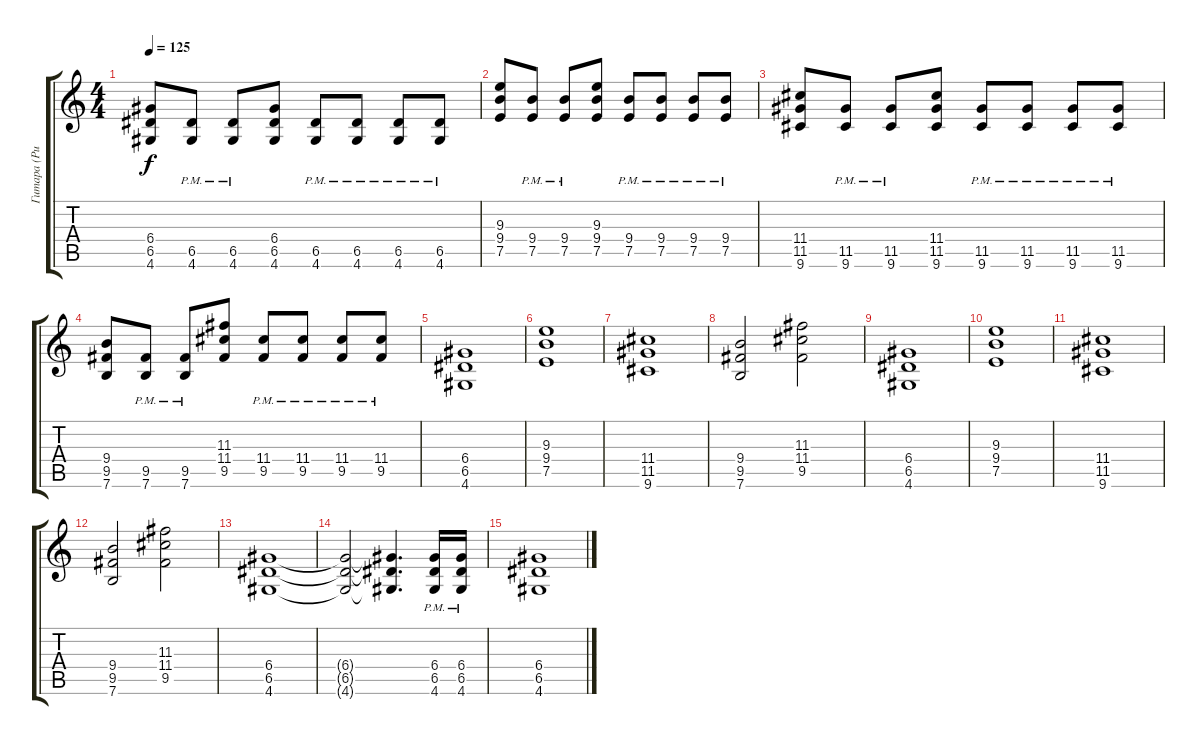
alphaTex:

\track ("Гитара (Ритм)" "Гитара (Ри") {instrument distortionguitar}
\staff {score tabs}
\tuning (E4 B3 G3 D3 A2 E2) {hide}
\ts (4 4)
\tempo 125
\clef g2
\ks c
(6.4 6.5 4.6).8{dy f} (6.5{pm} 4.6{pm}).8 (6.5{pm} 4.6{pm}).8 (6.4 6.5 4.6).8 (6.5{pm} 4.6{pm}).8 (6.5{pm} 4.6{pm}).8 (6.5{pm} 4.6{pm}).8 (6.5{pm} 4.6{pm}).8 |
(9.3 9.4 7.5).8 (9.4{pm} 7.5{pm}).8 (9.4{pm} 7.5{pm}).8 (9.3 9.4 7.5).8 (9.4{pm} 7.5{pm}).8 (9.4{pm} 7.5{pm}).8 (9.4{pm} 7.5{pm}).8 (9.4{pm} 7.5{pm}).8 |
(11.4 11.5 9.6).8 (11.5{pm} 9.6{pm}).8 (11.5{pm} 9.6{pm}).8 (11.4 11.5 9.6).8 (11.5{pm} 9.6{pm}).8 (11.5{pm} 9.6{pm}).8 (11.5{pm} 9.6{pm}).8 (11.5{pm} 9.6{pm}).8 |
(9.4 9.5 7.6).8 (9.5{pm} 7.6{pm}).8 (9.5{pm} 7.6{pm}).8 (11.3 11.4 9.5).8 (11.4{pm} 9.5{pm}).8 (11.4{pm} 9.5{pm}).8 (11.4{pm} 9.5{pm}).8 (11.4{pm} 9.5{pm}).8 |
(6.4 6.5 4.6).1 |
(9.3 9.4 7.5).1 |
(11.4 11.5 9.6).1 |
(9.4 9.5 7.6).2 (11.3 11.4 9.5).2 |
(6.4 6.5 4.6).1 |
(9.3 9.4 7.5).1 |
(11.4 11.5 9.6).1 |
(9.4 9.5 7.6).2 (11.3 11.4 9.5).2 |
(6.4 6.5 4.6).1 |
(6.4{t} 6.5{t} 4.6{t}).2 (6.4{t} 6.5{t} 4.6{t}).4{d} (6.4{pm} 6.5{pm} 4.6{pm}).16 (6.4{pm} 6.5{pm} 4.6{pm}).16 |
(6.4 6.5 4.6).1
